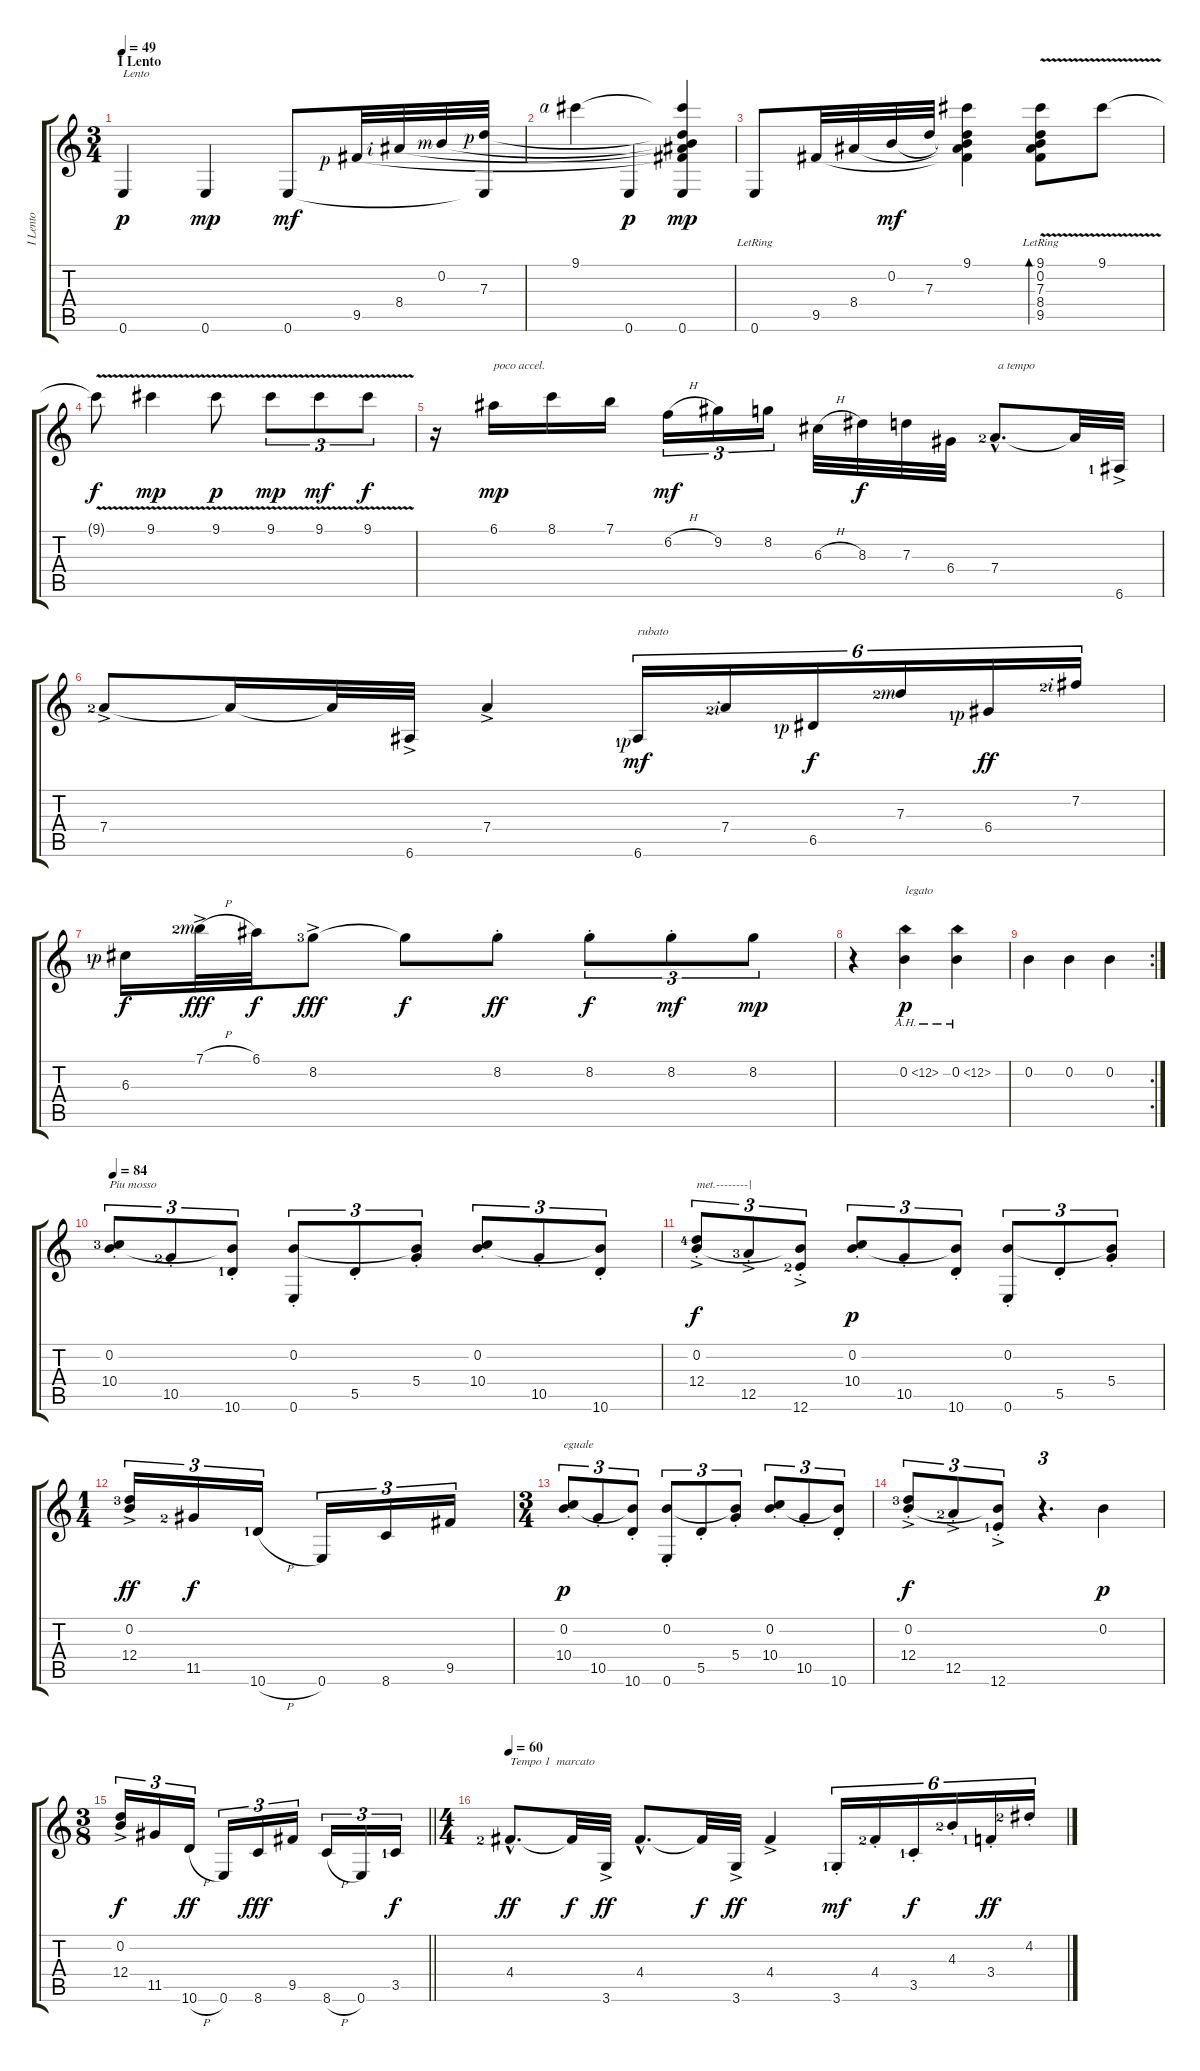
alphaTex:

\track ("I Lento" "I Lento") {instrument acousticguitarnylon}
\staff {score tabs}
\tuning (E4 B3 G3 D3 A2 E2) {hide}
\ts (3 4)
\section ("" "I Lento")
\tempo 49
\clef g2
\ks c
0.6.4{txt "Lento" dy p instrument acousticguitarnylon} 0.6.4{dy mp} 0.6.8{dy mf} 9.5{rf 1}.32 8.4{rf 2}.32 0.2{rf 3}.32 (7.3{rf 1} 0.6{t}).32 |
9.1{rf 4}.4 0.6.4{dy p} (9.1{t} 0.2{t} 7.3{t} 8.4{t} 9.5{t} 0.6).4{dy mp} |
0.6{lr}.8 9.5.32 8.4.32 0.2.32{dy mf} 7.3.32 (9.1 0.2{t} 7.3{t} 8.4{t} 9.5{t}).4 (9.1{v lr} 0.2{lr} 7.3{lr} 8.4{lr} 9.5{lr}).8{bd 60} 9.1{v}.8 |
9.1{t}.8{dy f} 9.1{v}.4{dy mp} 9.1{v}.8{dy p} 9.1{v}.8{tu (3 2) dy mp} 9.1{v}.8{tu (3 2) dy mf} 9.1{v}.8{tu (3 2) dy f} |
r.16 6.1.16{txt "poco accel." dy mp} 8.1.16 7.1.16 6.2{h}.16{tu (3 2) dy mf} 9.2.16{tu (3 2)} 8.2.16{tu (3 2)} 6.3{h}.32 8.3.32{dy f} 7.3.32 6.4.32 7.4{hac lf 3}.8{d txt " a tempo"} 7.4{t}.32 6.6{ac lf 2}.32 |
7.4{ac lf 3}.8 7.4{t}.16 7.4{t}.32 6.6{ac}.32 7.4{ac}.4 6.6{lf 2 rf 1}.16{tu (6 4) txt "rubato" dy mf} 7.4{lf 3 rf 2}.16{tu (6 4)} 6.5{lf 2 rf 1}.16{tu (6 4) dy f} 7.3{lf 3 rf 3}.16{tu (6 4)} 6.4{lf 2 rf 1}.16{tu (6 4) dy ff} 7.2{lf 3 rf 2}.16{tu (6 4)} |
6.3{lf 2 rf 1}.16{dy f} 7.1{h ac lf 3 rf 3}.32{dy fff} 6.1.32{dy f} 8.2{ac lf 4}.8{dy fff} 8.2{t}.8{dy f} 8.2{st}.8{dy ff} 8.2{st}.8{tu (3 2) dy f} 8.2{st}.8{tu (3 2) dy mf} 8.2.8{tu (3 2) dy mp} |
r.4 0.2{ah 12}.4{txt "legato" dy p} 0.2{ah 12}.4 |
\rc 2
0.2.4 0.2.4 0.2.4 |
\tempo 84
(0.2 10.4{st lf 4}).8{tu (3 2) txt "Piu mosso"} 10.5{st lf 3}.8{tu (3 2)} (0.2{t} 10.6{st lf 2}).8{tu (3 2)} (0.2 0.6{st}).8{tu (3 2)} 5.5{st}.8{tu (3 2)} (0.2{t} 5.4{st}).8{tu (3 2)} (0.2 10.4{st}).8{tu (3 2)} 10.5{st}.8{tu (3 2)} (0.2{t} 10.6{st}).8{tu (3 2)} |
(0.2 12.4{ac st lf 5}).8{tu (3 2) txt "met.--------|" dy f} 12.5{ac st lf 4}.8{tu (3 2)} (0.2{t} 12.6{ac st lf 3}).8{tu (3 2)} (0.2 10.4{st}).8{tu (3 2) dy p} 10.5{st}.8{tu (3 2)} (0.2{t} 10.6{st}).8{tu (3 2)} (0.2 0.6{st}).8{tu (3 2)} 5.5{st}.8{tu (3 2)} (0.2{t} 5.4{st}).8{tu (3 2)} |
\ts (1 4)
(0.2 12.4{ac lf 4}).16{tu (3 2) dy ff} 11.5{lf 3}.16{tu (3 2) dy f} 10.6{h lf 2}.16{tu (3 2)} 0.6.16{tu (3 2)} 8.6.16{tu (3 2)} 9.5.16{tu (3 2)} |
\ts (3 4)
(0.2 10.4{st}).8{tu (3 2) txt "eguale" dy p} 10.5{st}.8{tu (3 2)} (0.2{t} 10.6{st}).8{tu (3 2)} (0.2 0.6{st}).8{tu (3 2)} 5.5{st}.8{tu (3 2)} (0.2{t} 5.4{st}).8{tu (3 2)} (0.2 10.4{st}).8{tu (3 2)} 10.5{st}.8{tu (3 2)} (0.2{t} 10.6{st}).8{tu (3 2)} |
(0.2 12.4{ac st lf 4}).8{tu (3 2) dy f} 12.5{ac st lf 3}.8{tu (3 2)} (0.2{t} 12.6{ac st lf 2}).8{tu (3 2)} r.4{d tu (3 2)} 0.2.4{dy p} |
\ts (3 8)
\barLineRight lightlight
(0.2 12.4{ac}).16{tu (3 2) dy f} 11.5.16{tu (3 2)} 10.6{h}.16{tu (3 2) dy ff} 0.6.16{tu (3 2)} 8.6.16{tu (3 2) dy fff} 9.5.16{tu (3 2)} 8.6{h}.16{tu (3 2)} 0.6.16{tu (3 2)} 3.5{lf 2}.16{tu (3 2) dy f} |
\ts (4 4)
\tempo 60
4.4{hac lf 3}.8{d txt "Tempo 1  marcato" dy ff} 4.4{t}.32{dy f} 3.6{ac}.32{dy ff} 4.4{hac}.8{d} 4.4{t}.32{dy f} 3.6{ac}.32{dy ff} 4.4{ac}.4 3.6{st lf 2}.16{tu (6 4) dy mf} 4.4{st lf 3}.16{tu (6 4)} 3.5{st lf 2}.16{tu (6 4) dy f} 4.3{st lf 3}.16{tu (6 4)} 3.4{st lf 2}.16{tu (6 4) dy ff} 4.2{st lf 3}.16{tu (6 4)}
